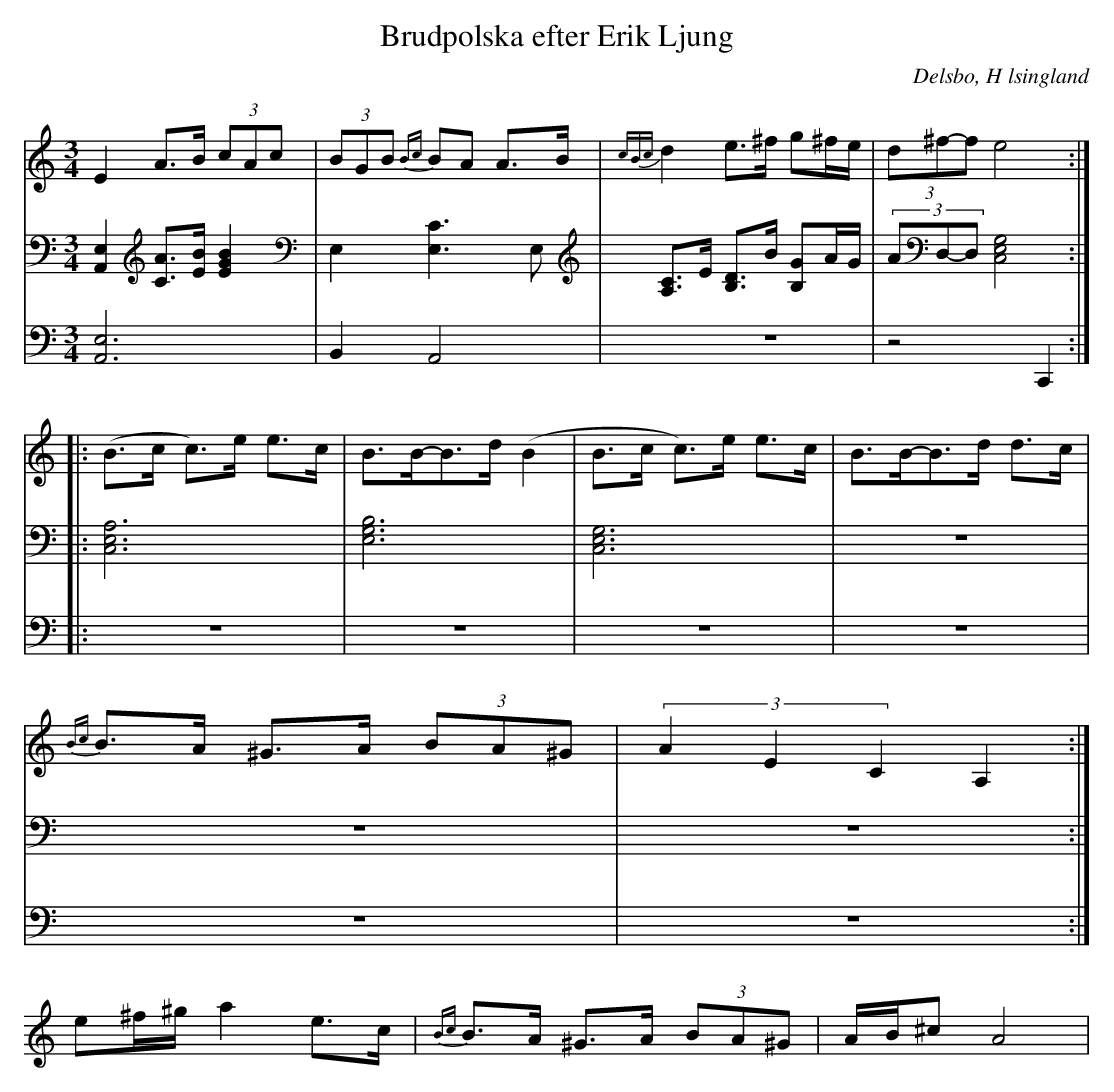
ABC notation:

X:1
T: Brudpolska efter Erik Ljung
Q: 105
O: Delsbo, H lsingland
M: 3/4
L: 1/8
K: Am
V:1
V:2
V:3 Merge
V:1
E2 A>B (3cAc| (3BGB {Bc}BA A>B|{cBc}d2 e>^f g^f/e/|(3d^f-f e4 :|
|:(B>c c)>e e>c|B>B-B>d (B2|B>c c)>e e>c|B>B-B>d d>c|
{Bc}B>A ^G>A (3BA^G|(3A2E2C2 A,2:|
e^f/^g/ a2 e>c|{Bc}B>A ^G>A (3BA^G|A/B/^c A4|
V:2
[A,,2E,2] [AC]>[BE] [B2E2G2]|E,2 [C3E,3]E,|[A,C]>E [B,D]>B [B,G]A/G/|(3AD,-D, [E,4G,4C,4]:|
|:[A,6C,6E,6]|[E,6G,6B,6]|[E,6G,6C,6]|z6|
z6|z6:|
V:3
[A,,6E,6]|B,,2 A,,4|z6|z4 C,,2:|
|:z6|z6|z6|z6|
z6|z6:|
